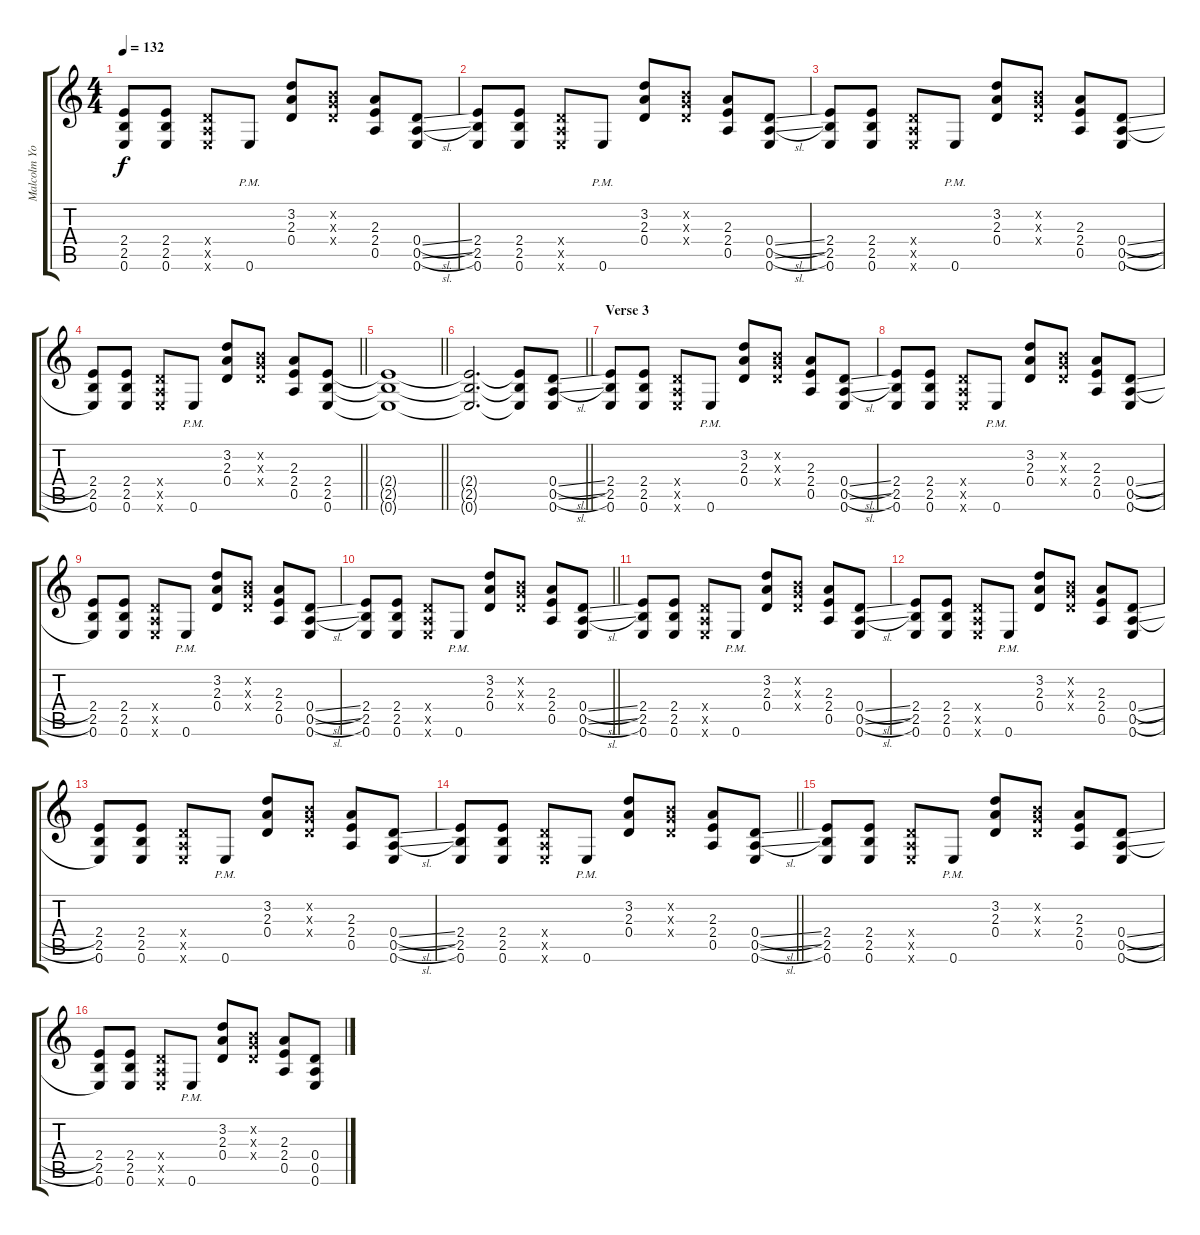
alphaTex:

\track ("Malcolm Young" "Malcolm Yo") {instrument overdrivenguitar}
\staff {score tabs}
\tuning (E4 B3 G3 D3 A2 E2) {hide}
\ts (4 4)
\tempo 132
\clef g2
\ks c
(2.4 2.5 0.6).8{dy f} (2.4 2.5 0.6).8 (0.4{x} 0.5{x} 0.6{x}).8 0.6{pm}.8 (3.2 2.3 0.4).8 (0.2{x} 0.3{x} 0.4{x}).8 (2.3 2.4 0.5).8 (0.4{sl} 0.5{sl} 0.6).8 |
(2.4 2.5 0.6).8 (2.4 2.5 0.6).8 (0.4{x} 0.5{x} 0.6{x}).8 0.6{pm}.8 (3.2 2.3 0.4).8 (0.2{x} 0.3{x} 0.4{x}).8 (2.3 2.4 0.5).8 (0.4{sl} 0.5{sl} 0.6).8 |
(2.4 2.5 0.6).8 (2.4 2.5 0.6).8 (0.4{x} 0.5{x} 0.6{x}).8 0.6{pm}.8 (3.2 2.3 0.4).8 (0.2{x} 0.3{x} 0.4{x}).8 (2.3 2.4 0.5).8 (0.4{sl} 0.5{sl} 0.6).8 |
\barLineRight lightlight
(2.4 2.5 0.6).8 (2.4 2.5 0.6).8 (0.4{x} 0.5{x} 0.6{x}).8 0.6{pm}.8 (3.2 2.3 0.4).8 (0.2{x} 0.3{x} 0.4{x}).8 (2.3 2.4 0.5).8 (2.4 2.5 0.6).8 |
\barLineRight lightlight
(2.4{t} 2.5{t} 0.6{t}).1 |
\barLineRight lightlight
(2.4{t} 2.5{t} 0.6{t}).2{d} (2.4{t} 2.5{t} 0.6{t}).8 (0.4{sl} 0.5{sl} 0.6).8 |
\section ("" "Verse 3")
(2.4 2.5 0.6).8 (2.4 2.5 0.6).8 (0.4{x} 0.5{x} 0.6{x}).8 0.6{pm}.8 (3.2 2.3 0.4).8 (0.2{x} 0.3{x} 0.4{x}).8 (2.3 2.4 0.5).8 (0.4{sl} 0.5{sl} 0.6).8 |
(2.4 2.5 0.6).8 (2.4 2.5 0.6).8 (0.4{x} 0.5{x} 0.6{x}).8 0.6{pm}.8 (3.2 2.3 0.4).8 (0.2{x} 0.3{x} 0.4{x}).8 (2.3 2.4 0.5).8 (0.4{sl} 0.5{sl} 0.6).8 |
(2.4 2.5 0.6).8 (2.4 2.5 0.6).8 (0.4{x} 0.5{x} 0.6{x}).8 0.6{pm}.8 (3.2 2.3 0.4).8 (0.2{x} 0.3{x} 0.4{x}).8 (2.3 2.4 0.5).8 (0.4{sl} 0.5{sl} 0.6).8 |
\barLineRight lightlight
(2.4 2.5 0.6).8 (2.4 2.5 0.6).8 (0.4{x} 0.5{x} 0.6{x}).8 0.6{pm}.8 (3.2 2.3 0.4).8 (0.2{x} 0.3{x} 0.4{x}).8 (2.3 2.4 0.5).8 (0.4{sl} 0.5{sl} 0.6).8 |
(2.4 2.5 0.6).8 (2.4 2.5 0.6).8 (0.4{x} 0.5{x} 0.6{x}).8 0.6{pm}.8 (3.2 2.3 0.4).8 (0.2{x} 0.3{x} 0.4{x}).8 (2.3 2.4 0.5).8 (0.4{sl} 0.5{sl} 0.6).8 |
(2.4 2.5 0.6).8 (2.4 2.5 0.6).8 (0.4{x} 0.5{x} 0.6{x}).8 0.6{pm}.8 (3.2 2.3 0.4).8 (0.2{x} 0.3{x} 0.4{x}).8 (2.3 2.4 0.5).8 (0.4{sl} 0.5{sl} 0.6).8 |
(2.4 2.5 0.6).8 (2.4 2.5 0.6).8 (0.4{x} 0.5{x} 0.6{x}).8 0.6{pm}.8 (3.2 2.3 0.4).8 (0.2{x} 0.3{x} 0.4{x}).8 (2.3 2.4 0.5).8 (0.4{sl} 0.5{sl} 0.6).8 |
\barLineRight lightlight
(2.4 2.5 0.6).8 (2.4 2.5 0.6).8 (0.4{x} 0.5{x} 0.6{x}).8 0.6{pm}.8 (3.2 2.3 0.4).8 (0.2{x} 0.3{x} 0.4{x}).8 (2.3 2.4 0.5).8 (0.4{sl} 0.5{sl} 0.6).8 |
(2.4 2.5 0.6).8 (2.4 2.5 0.6).8 (0.4{x} 0.5{x} 0.6{x}).8 0.6{pm}.8 (3.2 2.3 0.4).8 (0.2{x} 0.3{x} 0.4{x}).8 (2.3 2.4 0.5).8 (0.4{sl} 0.5{sl} 0.6).8 |
(2.4 2.5 0.6).8 (2.4 2.5 0.6).8 (0.4{x} 0.5{x} 0.6{x}).8 0.6{pm}.8 (3.2 2.3 0.4).8 (0.2{x} 0.3{x} 0.4{x}).8 (2.3 2.4 0.5).8 (0.4{sl} 0.5{sl} 0.6).8
